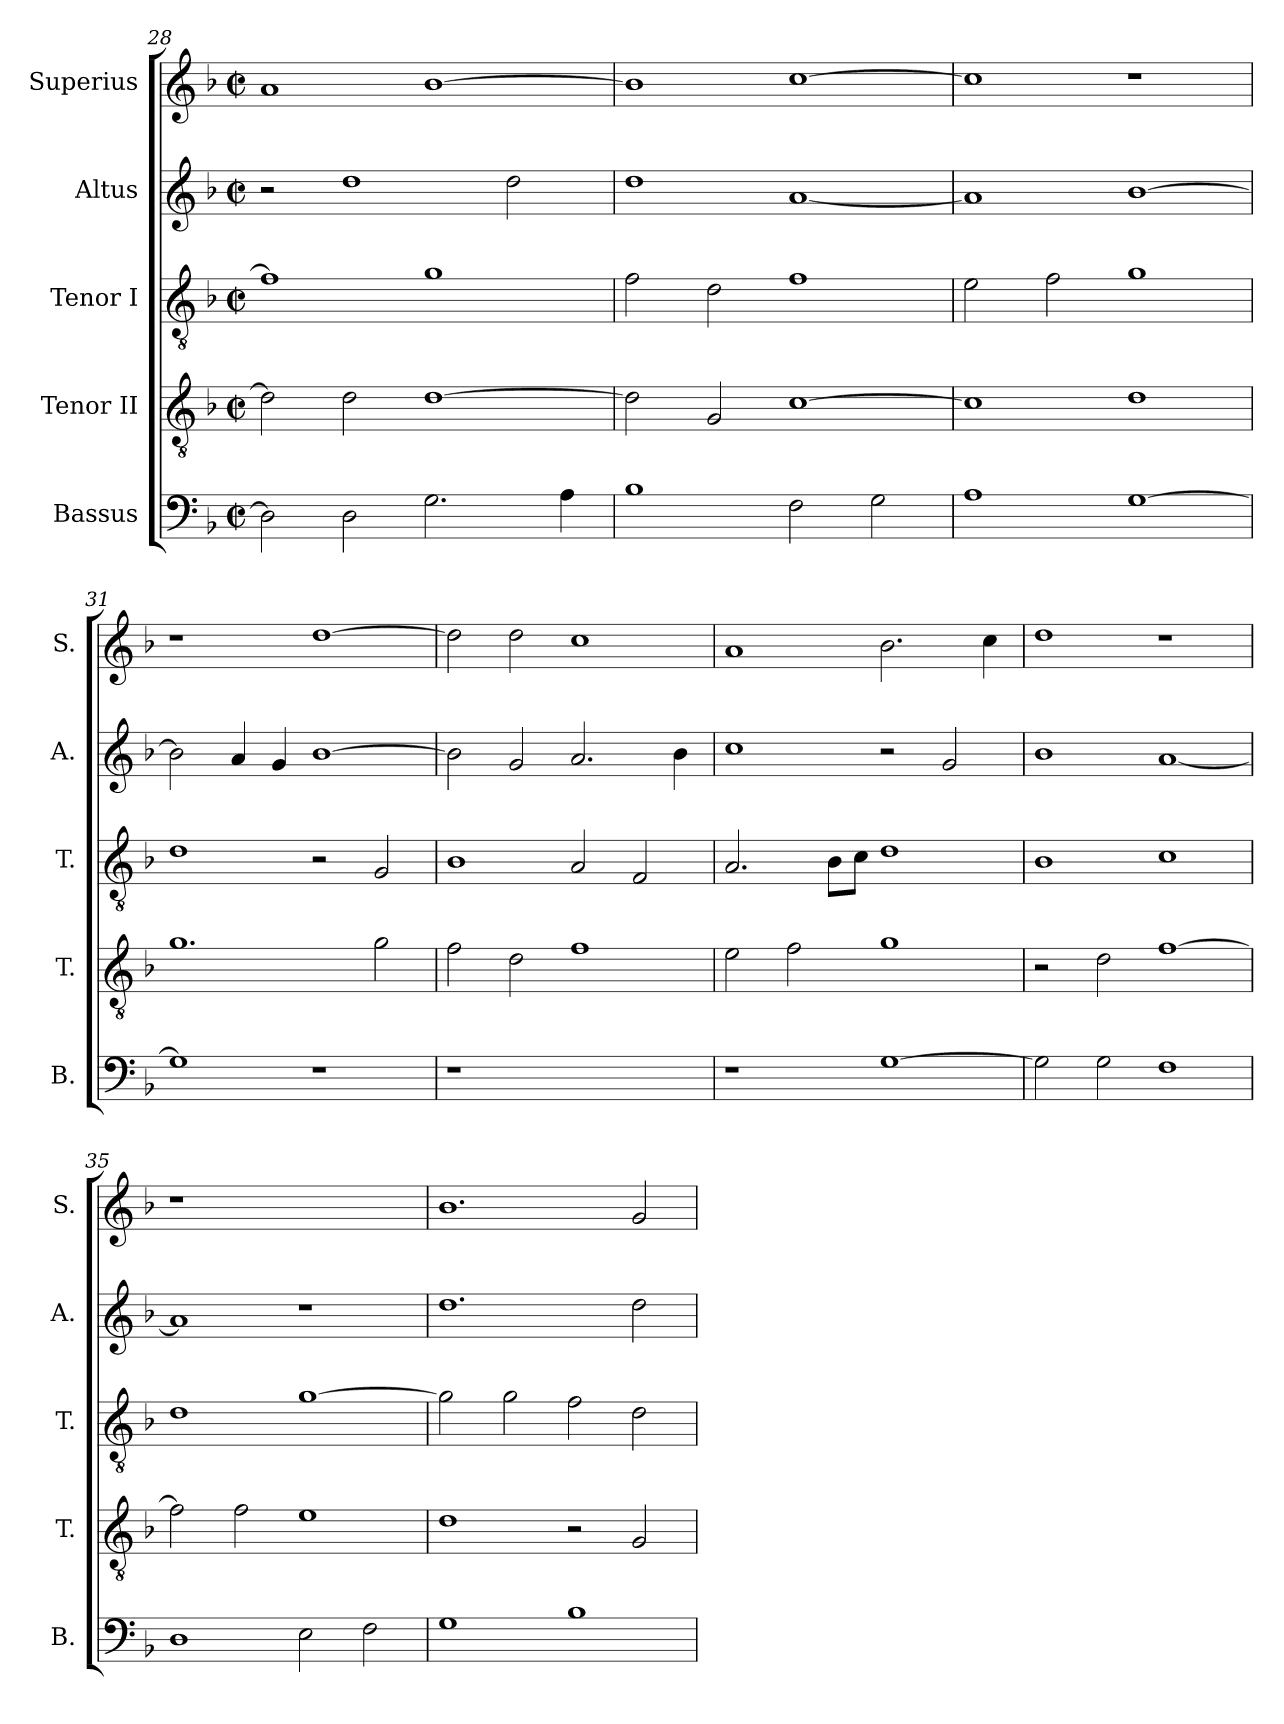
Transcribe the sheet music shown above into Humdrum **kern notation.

**kern	**kern	**kern	**kern	**kern
*part5	*part4	*part3	*part2	*part1
*staff5	*staff4	*staff3	*staff2	*staff1
*I"Bassus	*I"Tenor II	*I"Tenor I	*I"Altus	*I"Superius
*I'B.	*I'T.	*I'T.	*I'A.	*I'S.
*clefF4	*clefGv2	*clefGv2	*clefG2	*clefG2
*	*ITrd7c12	*ITrd7c12	*	*
*k[b-]	*k[b-]	*k[b-]	*k[b-]	*k[b-]
*F:	*F:	*F:	*F:	*F:
*M2/2	*M2/2	*M2/2	*M2/2	*M2/2
*met(c|)	*met(c|)	*met(c|)	*met(c|)	*met(c|)
=28	=28	=28	=28	=28
2Di\]	2Di\]	1Fi]	2r	1ai
2Di\	2Di\	.	1ddi	.
2.Gi\	[>1Di	1Gi	.	[>1b-i
.	.	.	2ddi\	.
4Ai\	.	.	.	.
=29	=29	=29	=29	=29
1B-i	2Di\]	2Fi\	1ddi	1b-i]
.	2GGi/	2Di\	.	.
2Fi\	[>1Ci	1Fi	[<1ai	[>1cci
2Gi\	.	.	.	.
=30	=30	=30	=30	=30
1Ai	1Ci]	2Ei\	1ai]	1cci]
.	.	2Fi\	.	.
[>1Gi	1Di	1Gi	[>1b-i	1r
!!LO:PB:g=z
=31	=31	=31	=31	=31
1Gi]	1.Gi	1Di	2b-i\]	1r
.	.	.	4ai/	.
.	.	.	4gi/	.
1r	.	2r	[>1b-i	[>1ddi
.	2Gi\	2GGi/	.	.
=32	=32	=32	=32	=32
!LO:N:vis=1	!	!	!	!
1r	2Fi\	1BB-i	2b-i\]	2ddi\]
.	2Di\	.	2gi/	2ddi\
1ryy	1Fi	2AAi/	2.ai/	1cci
.	.	2FFi/	.	.
.	.	.	4b-i\	.
=33	=33	=33	=33	=33
1r	2Ei\	2.AAi/	1cci	1ai
.	2Fi\	.	.	.
.	.	8BB-i\L	.	.
.	.	8Ci\J	.	.
[>1Gi	1Gi	1Di	2r	2.b-i\
.	.	.	2gi/	.
.	.	.	.	4cci\
=34	=34	=34	=34	=34
2Gi\]	2r	1BB-i	1b-i	1ddi
2Gi\	2Di\	.	.	.
1Fi	[>1Fi	1Ci	[<1ai	1r
=35	=35	=35	=35	=35
!	!	!	!	!LO:N:vis=1
1Di	2Fi\]	1Di	1ai]	1r
.	2Fi\	.	.	.
2Ei\	1Ei	[>1Gi	1r	1ryy
2Fi\	.	.	.	.
!!LO:LB:g=z
=36	=36	=36	=36	=36
1Gi	1Di	2Gi\]	1.ddi	1.b-i
.	.	2Gi\	.	.
1B-i	2r	2Fi\	.	.
.	2GGi/	2Di\	2ddi\	2gi/
=	=	=	=	=
*-	*-	*-	*-	*-
